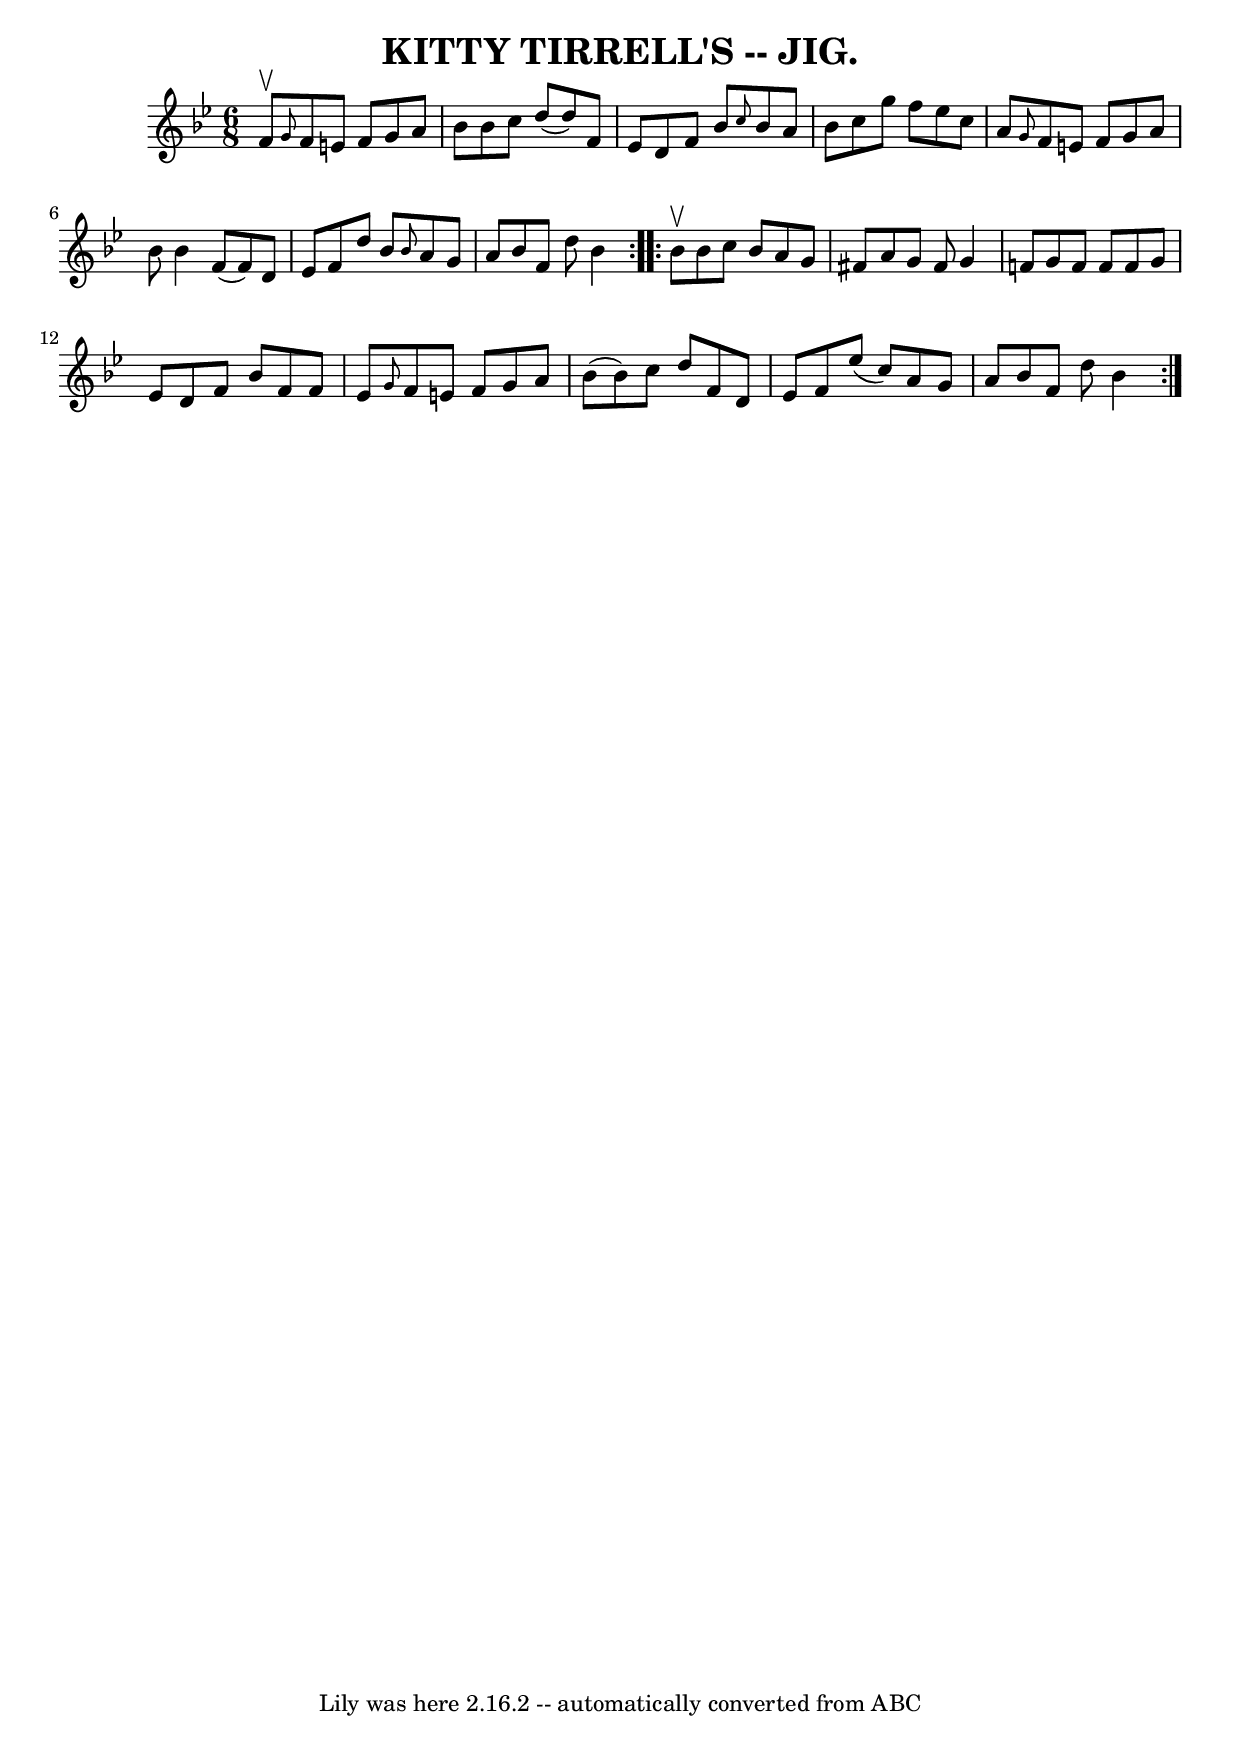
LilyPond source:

\version "2.16.2"
\include "Mammoth.ily"
\header {
  %% book = "Coles pg. 64.2"
  crossRefNumber = "22"
  footnotes = ""
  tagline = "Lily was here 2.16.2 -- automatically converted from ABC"
  title = "KITTY TIRRELL'S -- JIG."

}
voicedefault =  {



  \repeat volta 2 {

    \time 6/8 
    \key bes \major f'8^\upbow |
    \grace { g'8  
	   } f'8    
    e'8 f'8 g'8 a'8 bes'8  |
    bes'8 c''8 d''8 (d''8) f'8 ees'8  |
    d'8 f'8 bes'8  \grace { c''8  
			  } bes'8  
    a'8 bes'8  |
    c''8 g''8 f''8 ees''8 c''8 a'8   |
    \grace { g'8  
	   } f'8 e'8 f'8 g'8 a'8 bes'8   |
    bes'4 f'8 (f'8) d'8 ees'8  |
    f'8 d''8    
    bes'8  \grace { bes'8  
		  } a'8 g'8 a'8  |
    bes'8 f'8    
    d''8 bes'4  
  }     
  \repeat volta 2 {
    bes'8^\upbow |
    bes'8 c''8 
    bes'8 a'8 g'8 fis'8  |
    a'8 g'8 fis'8 g'4 f'!8   |
    g'8 f'8 f'8 f'8 g'8 ees'8  |
    d'8 f'8    
    bes'8 f'8 f'8 ees'8  |
    \grace { g'8  
	   } f'8 e'8    
    f'8 g'8 a'8 bes'8 (|
    bes'8) c''8 d''8 f'8 d'8  
    ees'8  |
    f'8 ees''8 (c''8) a'8 g'8 a'8  |
    
    bes'8 f'8 d''8 bes'4  
  }   

}

\score{
  <<

    \context Staff="default"
    {
      \voicedefault 
      
    }

  >>
  \layout {
    
  }
  \midi {
  }

}
